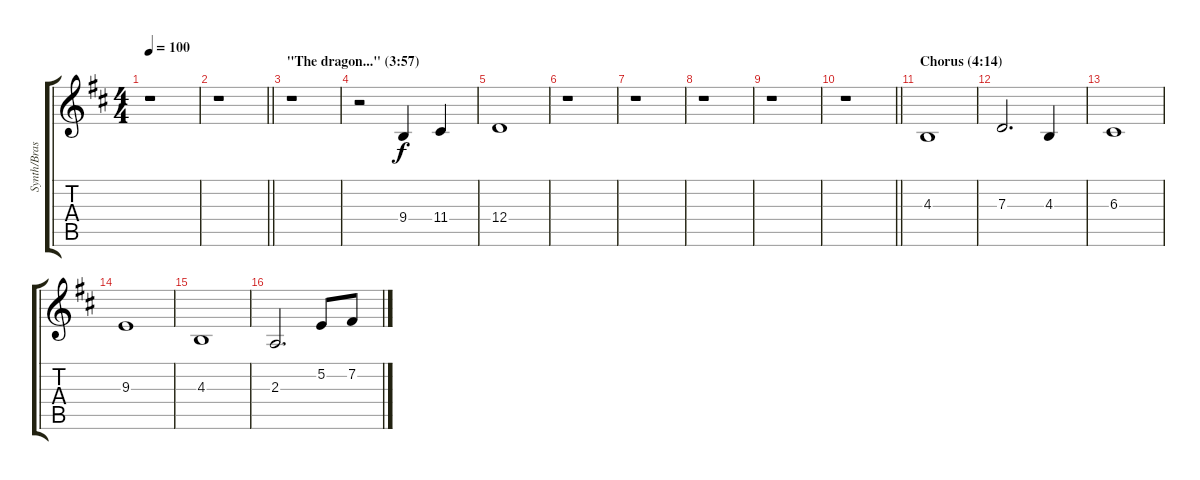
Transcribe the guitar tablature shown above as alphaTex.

\track ("Synth/Brass" "Synth/Bras") {instrument pad2warm}
\staff {score tabs}
\tuning (E4 B3 G3 D3 A2 E2) {hide}
\ts (4 4)
\tempo 100
\clef g2
\ks bminor
r.1{dy mf} |
\barLineRight lightlight
r.1 |
\section ("" "\"The dragon...\" (3:57)")
r.1 |
r.2 9.4.4{dy f volume 8 instrument frenchhorn} 11.4.4 |
12.4.1 |
r.1 |
r.1 |
r.1 |
r.1 |
\barLineRight lightlight
r.1 |
\section ("" "Chorus (4:14)")
4.3.1{volume 12 balance 5 instrument brasssection} |
7.3.2{d} 4.3.4 |
6.3.1 |
9.3.1 |
4.3.1 |
2.3.2{d} 5.2.8{volume 10 instrument frenchhorn} 7.2.8
